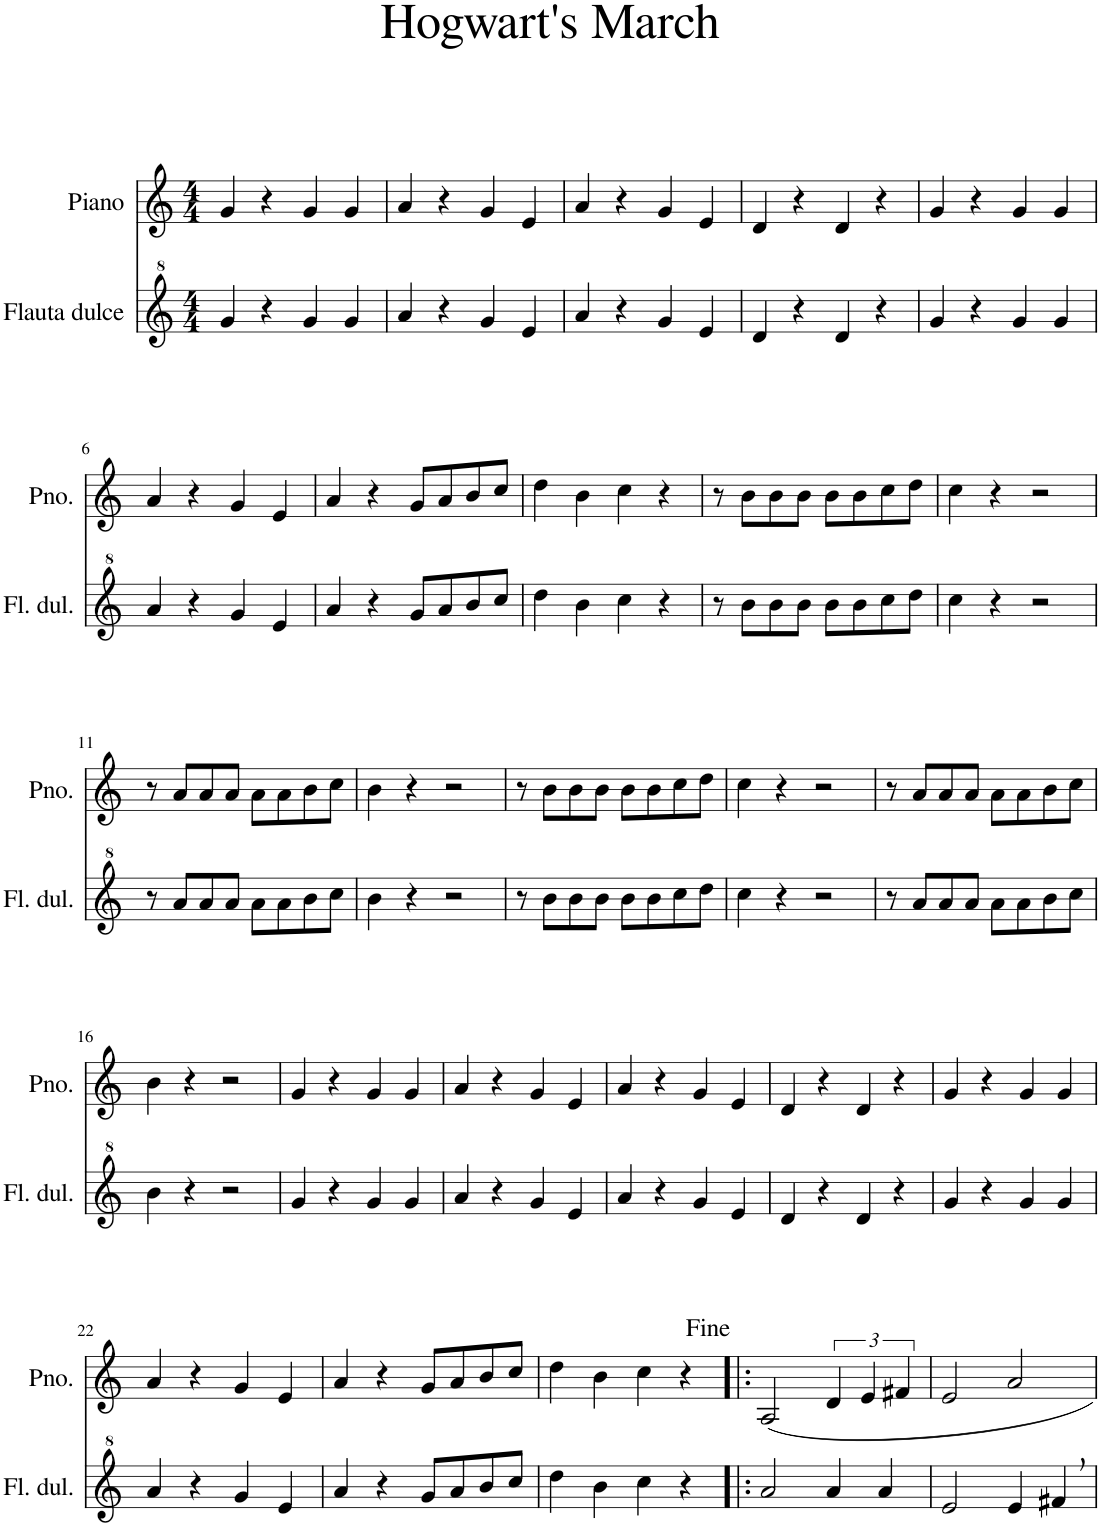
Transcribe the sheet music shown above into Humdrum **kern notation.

**kern	**kern
*part2	*part1
*staff2	*staff1
*I"Flauta dulce	*I"Piano
*I'Fl. dul.	*I'Pno.
*clefG^2	*clefG2
*k[]	*k[]
*M4/4	*M4/4
=1	=1
4gg/	4g/
4r	4r
4gg/	4g/
4gg/	4g/
=2	=2
4aa/	4a/
4r	4r
4gg/	4g/
4ee/	4e/
=3	=3
4aa/	4a/
4r	4r
4gg/	4g/
4ee/	4e/
=4	=4
4dd/	4d/
4r	4r
4dd/	4d/
4r	4r
=5	=5
4gg/	4g/
4r	4r
4gg/	4g/
4gg/	4g/
!!LO:LB:g=z
=6	=6
4aa/	4a/
4r	4r
4gg/	4g/
4ee/	4e/
=7	=7
4aa/	4a/
4r	4r
8gg/L	8g/L
8aa/	8a/
8bb/	8b/
8ccc/J	8cc/J
=8	=8
4ddd\	4dd\
4bb\	4b\
4ccc\	4cc\
4r	4r
=9	=9
8r	8r
8bb\L	8b\L
8bb\	8b\
8bb\J	8b\J
8bb\L	8b\L
8bb\	8b\
8ccc\	8cc\
8ddd\J	8dd\J
=10	=10
4ccc\	4cc\
4r	4r
2r	2r
!!LO:LB:g=z
=11	=11
8r	8r
8aa/L	8a/L
8aa/	8a/
8aa/J	8a/J
8aa\L	8a\L
8aa\	8a\
8bb\	8b\
8ccc\J	8cc\J
=12	=12
4bb\	4b\
4r	4r
2r	2r
=13	=13
8r	8r
8bb\L	8b\L
8bb\	8b\
8bb\J	8b\J
8bb\L	8b\L
8bb\	8b\
8ccc\	8cc\
8ddd\J	8dd\J
=14	=14
4ccc\	4cc\
4r	4r
2r	2r
=15	=15
8r	8r
8aa/L	8a/L
8aa/	8a/
8aa/J	8a/J
8aa\L	8a\L
8aa\	8a\
8bb\	8b\
8ccc\J	8cc\J
!!LO:LB:g=z
=16	=16
4bb\	4b\
4r	4r
2r	2r
=17	=17
4gg/	4g/
4r	4r
4gg/	4g/
4gg/	4g/
=18	=18
4aa/	4a/
4r	4r
4gg/	4g/
4ee/	4e/
=19	=19
4aa/	4a/
4r	4r
4gg/	4g/
4ee/	4e/
=20	=20
4dd/	4d/
4r	4r
4dd/	4d/
4r	4r
=21	=21
4gg/	4g/
4r	4r
4gg/	4g/
4gg/	4g/
!!LO:LB:g=z
=22	=22
4aa/	4a/
4r	4r
4gg/	4g/
4ee/	4e/
=23	=23
4aa/	4a/
4r	4r
8gg/L	8g/L
8aa/	8a/
8bb/	8b/
8ccc/J	8cc/J
=24	=24
4ddd\	4dd\
4bb\	4b\
4ccc\	4cc\
4r	4r
=25!|:	=25!|:
2aa/	2A/
4aa/	6d/
.	6e/
4aa/	.
.	6f#X/
=26	=26
2ee/	2e/
4ee/	2a/
4ff#X,/	.
=	=
*-	*-
